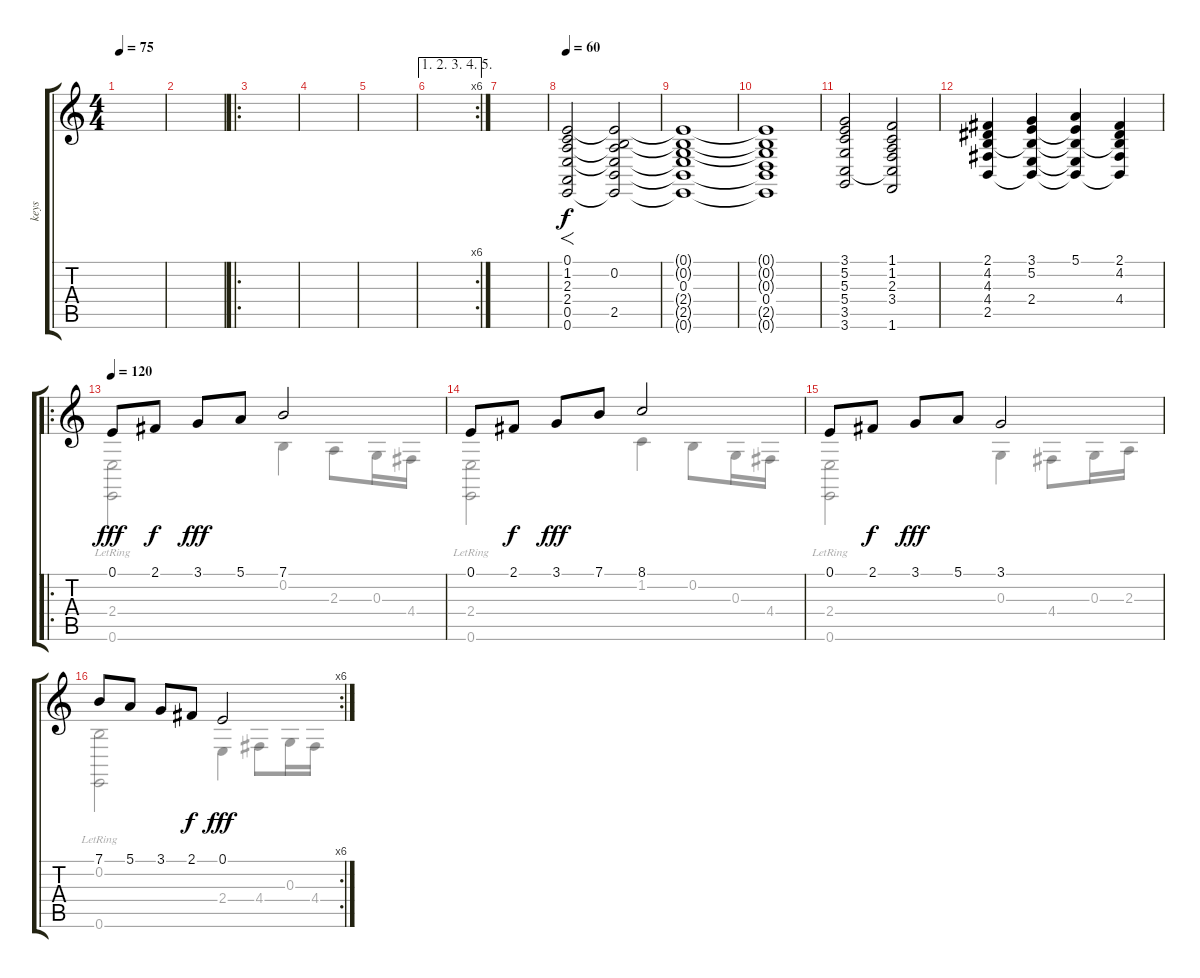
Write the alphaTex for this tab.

\track ("keys" "keys") {instrument churchorgan}
\staff {score tabs}
\tuning (E4 B3 G3 D3 A2 E2) {hide}
\voice
\ts (4 4)
\tempo 75
\clef g2
\ks c
|
|
\ro
|
|
|
\ae (1 2 3 4 5)
\rc 6
|
|
\tempo 60
(0.1 1.2 2.3 2.4 0.5 0.6).2{f} (0.1{t} 0.2 2.3{t} 2.4{t} 2.5 0.6{t}).2 |
(0.1{t} 0.2{t} 0.3 2.4{t} 2.5{t} 0.6{t}).1 |
(0.1{t} 0.2{t} 0.3{t} 0.4 2.5{t} 0.6{t}).1 |
(3.1 5.2 5.3 5.4 3.5 3.6).2 (1.1 1.2 2.3 3.4 3.5{t} 1.6).2 |
(2.1 4.2 4.3 4.4 2.5).4 (3.1 5.2 4.3{t} 2.4 2.5{t}).4 (5.1 5.2{t} 4.3{t} 2.4{t} 2.5{t}).4 (2.1 4.2 4.3{t} 4.4 2.5{t}).4 |
\ro
\tempo 120
0.1.8{dy fff} 2.1.8{dy f} 3.1.8{dy fff} 5.1.8 7.1.2 |
0.1.8 2.1.8{dy f} 3.1.8{dy fff} 7.1.8 8.1.2 |
0.1.8 2.1.8{dy f} 3.1.8{dy fff} 5.1.8 3.1.2 |
\rc 6
7.1.8 5.1.8 3.1.8 2.1.8{dy f} 0.1.2{dy fff}
\voice
\clef g2
\ottava regular
\simile none
\ks c
|
|
|
|
|
|
|
|
|
|
|
|
(2.4 0.6{lr}).2 0.2.4 2.3.8 0.3.16 4.4.16 |
(2.4 0.6{lr}).2 1.2.4 0.2.8 0.3.16 4.4.16 |
(2.4 0.6{lr}).2 0.3.4 4.4.8 0.3.16 2.3.16 |
(0.2 0.6{lr}).2 2.4.4 4.4.8 0.3.16 4.4.16
